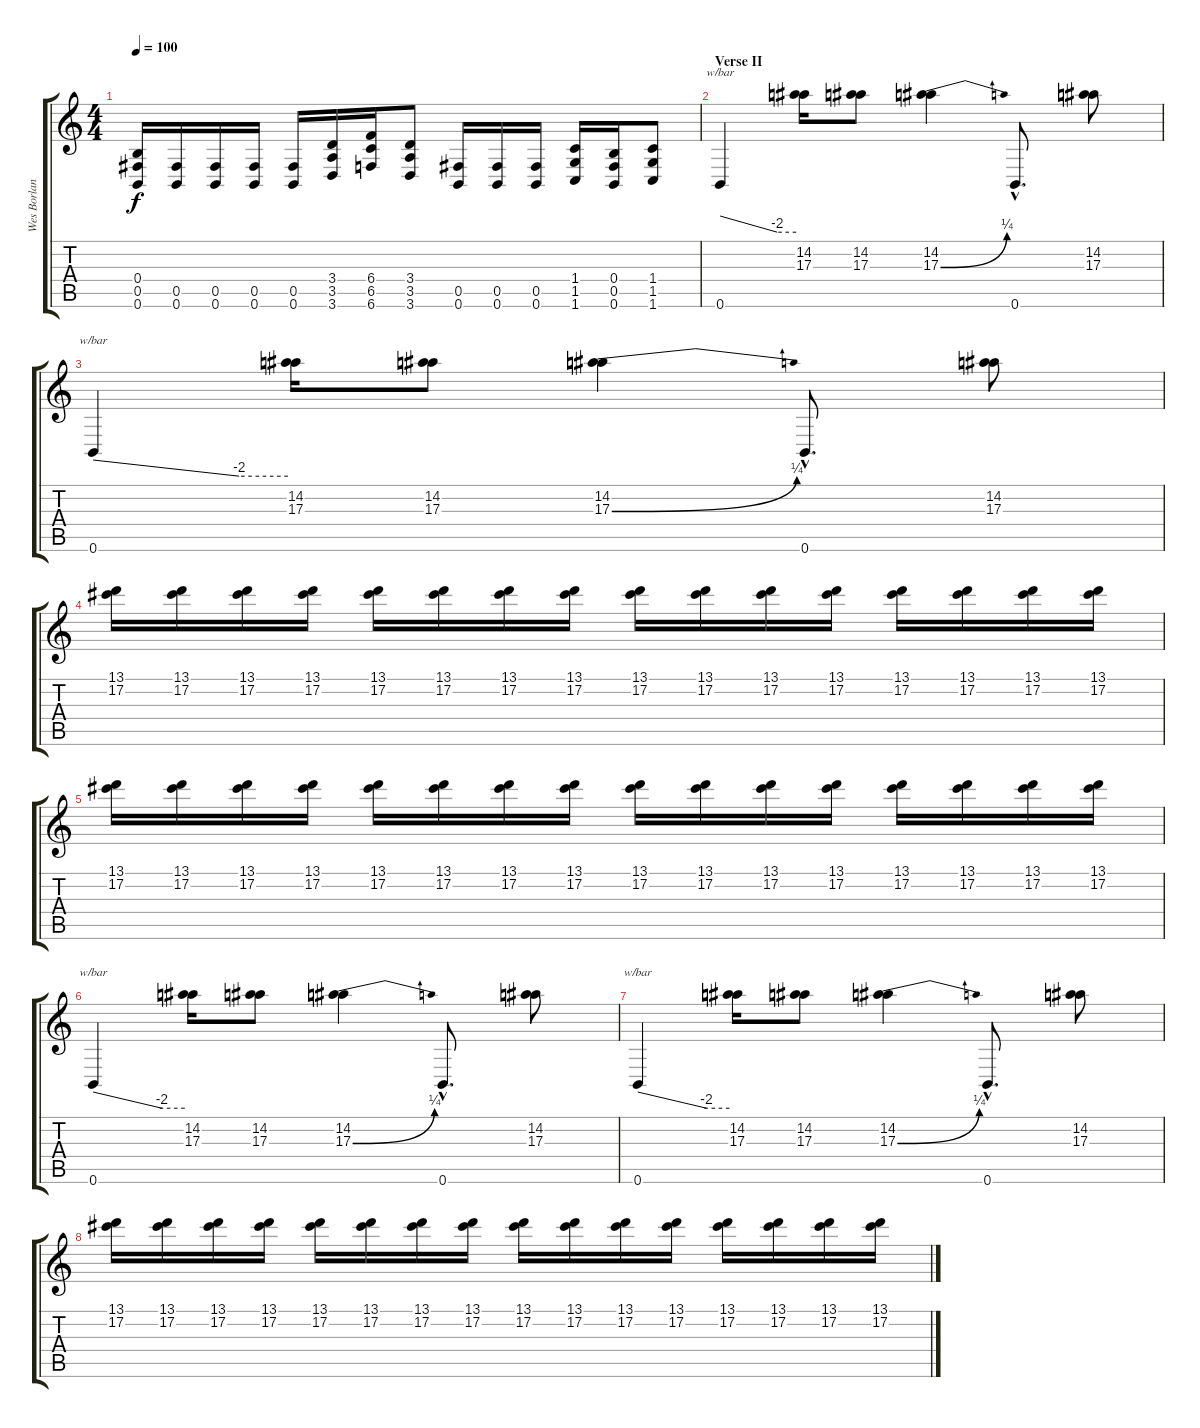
\track ("Wes Borland - Full Heavy" "Wes Borlan") {instrument distortionguitar}
\staff {score tabs}
\tuning (Db4 Ab3 E3 B2 Gb2 B1) {hide}
\ts (4 4)
\tempo 100
\clef g2
\ks c
(0.4 0.5 0.6).16{dy f} (0.5 0.6).16 (0.5 0.6).16 (0.5 0.6).16 (0.5 0.6).16 (3.4 3.5 3.6).16 (6.4 6.5 6.6).16 (3.4 3.5 3.6).8 (0.5 0.6).16 (0.5 0.6).16 (0.5 0.6).16 (1.4 1.5 1.6).16 (0.4 0.5 0.6).16 (1.4 1.5 1.6).8 |
\section ("" "Verse II")
0.6.4{tbe (custom default 0 0 45 -8 60 -8)} (14.2 17.3).16 (14.2 17.3).8 (14.2 17.3{be (bend 0 0 60 1)}).4 0.6{hac}.8{d} (14.2 17.3).8 |
0.6.4{tbe (custom default 0 0 45 -8 60 -8)} (14.2 17.3).16 (14.2 17.3).8 (14.2 17.3{be (bend 0 0 60 1)}).4 0.6{hac}.8{d} (14.2 17.3).8 |
(13.1 17.2).16 (13.1 17.2).16 (13.1 17.2).16 (13.1 17.2).16 (13.1 17.2).16 (13.1 17.2).16 (13.1 17.2).16 (13.1 17.2).16 (13.1 17.2).16 (13.1 17.2).16 (13.1 17.2).16 (13.1 17.2).16 (13.1 17.2).16 (13.1 17.2).16 (13.1 17.2).16 (13.1 17.2).16 |
(13.1 17.2).16 (13.1 17.2).16 (13.1 17.2).16 (13.1 17.2).16 (13.1 17.2).16 (13.1 17.2).16 (13.1 17.2).16 (13.1 17.2).16 (13.1 17.2).16 (13.1 17.2).16 (13.1 17.2).16 (13.1 17.2).16 (13.1 17.2).16 (13.1 17.2).16 (13.1 17.2).16 (13.1 17.2).16 |
0.6.4{tbe (custom default 0 0 45 -8 60 -8)} (14.2 17.3).16 (14.2 17.3).8 (14.2 17.3{be (bend 0 0 60 1)}).4 0.6{hac}.8{d} (14.2 17.3).8 |
0.6.4{tbe (custom default 0 0 45 -8 60 -8)} (14.2 17.3).16 (14.2 17.3).8 (14.2 17.3{be (bend 0 0 60 1)}).4 0.6{hac}.8{d} (14.2 17.3).8 |
(13.1 17.2).16 (13.1 17.2).16 (13.1 17.2).16 (13.1 17.2).16 (13.1 17.2).16 (13.1 17.2).16 (13.1 17.2).16 (13.1 17.2).16 (13.1 17.2).16 (13.1 17.2).16 (13.1 17.2).16 (13.1 17.2).16 (13.1 17.2).16 (13.1 17.2).16 (13.1 17.2).16 (13.1 17.2).16
